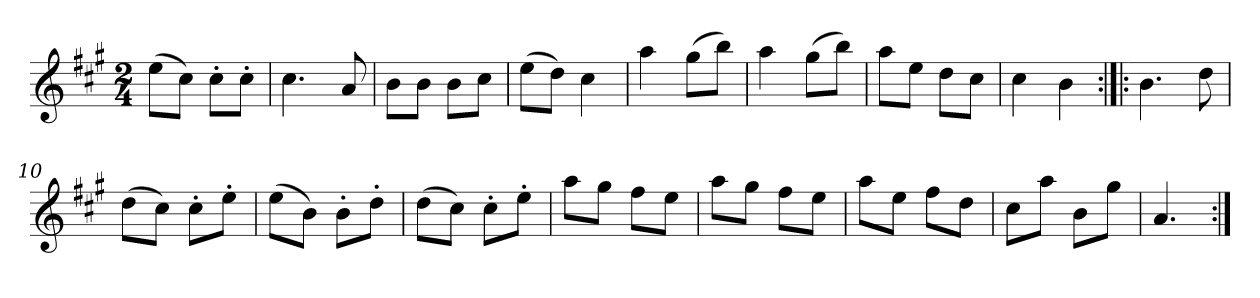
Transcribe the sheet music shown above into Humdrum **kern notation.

**kern
*part1
*staff1
*clefG2
*k[f#c#g#]
*A:
*M2/4
*MM120
=1
(8ee\L
8cc#\J)
8cc#'\L
8cc#'\J
=2
4.cc#
8a
=3
8b\L
8b\J
8b\L
8cc#\J
=4
(8ee\L
8dd\J)
4cc#
=5
4aa
(8gg#\L
8bb\J)
=6
4aa
(8gg#\L
8bb\J)
=7
8aa\L
8ee\J
8dd\L
8cc#\J
=8
4cc#
4b
=9:|!|:
4.b
8dd
=10
(8dd\L
8cc#\J)
8cc#'\L
8ee'\J
=11
(8ee\L
8b\J)
8b'\L
8dd'\J
=12
(8dd\L
8cc#\J)
8cc#'\L
8ee'\J
=13
8aa\L
8gg#\J
8ff#\L
8ee\J
=14
8aa\L
8gg#\J
8ff#\L
8ee\J
=15
8aa\L
8ee\J
8ff#\L
8dd\J
=16
8cc#\L
8aa\J
8b\L
8gg#\J
=17
4.a
=:|!
*-
